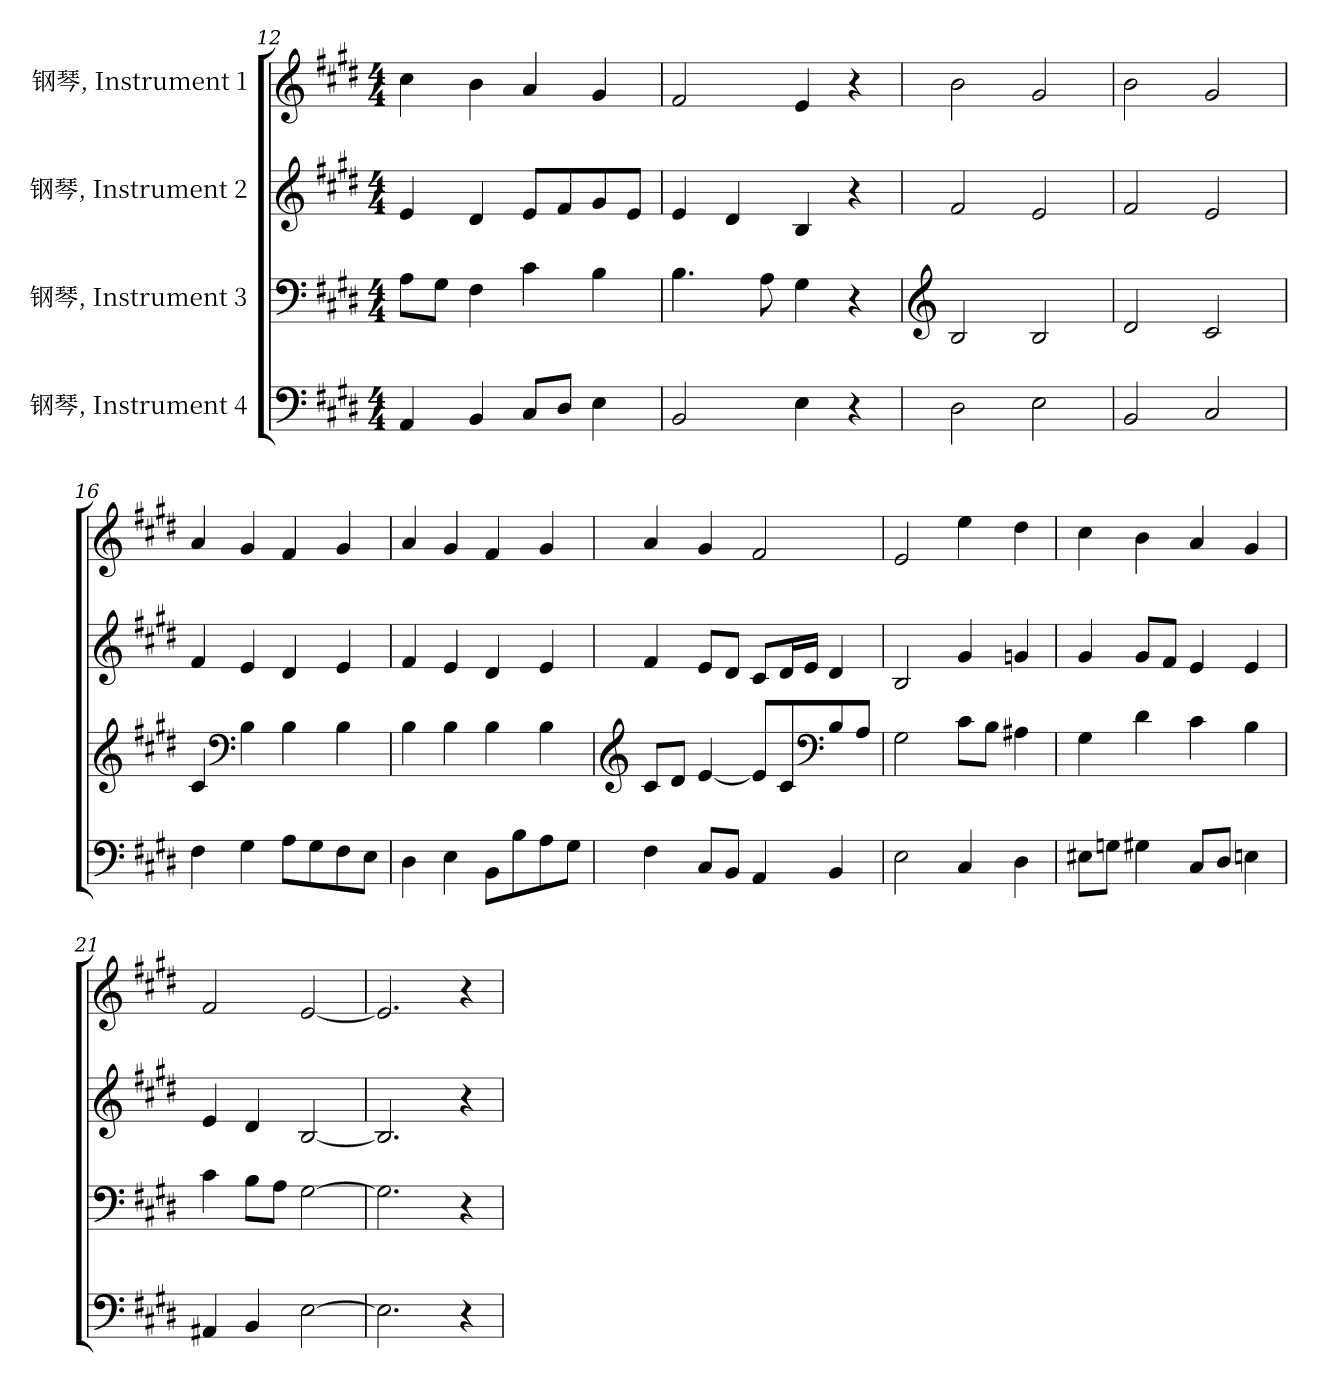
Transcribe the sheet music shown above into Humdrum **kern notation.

**kern	**kern	**kern	**kern
*part4	*part3	*part2	*part1
*staff4	*staff3	*staff2	*staff1
*I"钢琴, Instrument 4	*I"钢琴, Instrument 3	*I"钢琴, Instrument 2	*I"钢琴, Instrument 1
*clefF4	*clefF4	*clefG2	*clefG2
*k[f#c#g#d#]	*k[f#c#g#d#]	*k[f#c#g#d#]	*k[f#c#g#d#]
*M4/4	*M4/4	*M4/4	*M4/4
=12	=12	=12	=12
4AA/	8A\L	4e/	4cc#\
.	8G#\J	.	.
4BB/	4F#\	4d#/	4b\
8C#/L	4c#\	8e/L	4a/
8D#/J	.	8f#/	.
4E\	4B\	8g#/	4g#/
.	.	8e/J	.
=13	=13	=13	=13
2BB/	4.B\	4e/	2f#/
.	.	4d#/	.
.	8A\	.	.
4E\	4G#\	4B/	4e/
4r	4r	4r	4r
=14	=14	=14	=14
*	*clefG2	*	*
2D#\	2B/	2f#/	2b\
2E\	2B/	2e/	2g#/
=15	=15	=15	=15
2BB/	2d#/	2f#/	2b\
2C#/	2c#/	2e/	2g#/
!!LO:PB:g=z
=16	=16	=16	=16
4F#\	4c#/	4f#/	4a/
*	*clefF4	*	*
4G#\	4B\	4e/	4g#/
8A\L	4B\	4d#/	4f#/
8G#\	.	.	.
8F#\	4B\	4e/	4g#/
8E\J	.	.	.
=17	=17	=17	=17
4D#\	4B\	4f#/	4a/
4E\	4B\	4e/	4g#/
8BB\L	4B\	4d#/	4f#/
8B\	.	.	.
8A\	4B\	4e/	4g#/
8G#\J	.	.	.
=18	=18	=18	=18
*	*clefG2	*	*
4F#\	8c#/L	4f#/	4a/
.	8d#/J	.	.
8C#/L	[4e/	8e/L	4g#/
8BB/J	.	8d#/J	.
4AA/	8e/L]	8c#/L	2f#/
.	8c#/	16d#/L	.
.	.	16e/JJ	.
*	*clefF4	*	*
4BB/	8B/	4d#/	.
.	8A/J	.	.
=19	=19	=19	=19
2E\	2G#\	2B/	2e/
4C#/	8c#\L	4g#/	4ee\
.	8B\J	.	.
4D#\	4A#X\	4gn/	4dd#\
=20	=20	=20	=20
8E#X\L	4G#\	4g#/	4cc#\
8Gn\J	.	.	.
4G#X\	4d#\	8g#/L	4b\
.	.	8f#/J	.
8C#/L	4c#\	4e/	4a/
8D#/J	.	.	.
4En\	4B\	4e/	4g#/
!!LO:LB:g=z
=21	=21	=21	=21
4AA#X/	4c#\	4e/	2f#/
4BB/	8B\L	4d#/	.
.	8A\J	.	.
[2E\	[2G#\	[2B/	[2e/
=22	=22	=22	=22
2.E\]	2.G#\]	2.B/]	2.e/]
4r	4r	4r	4r
=	=	=	=
*-	*-	*-	*-
